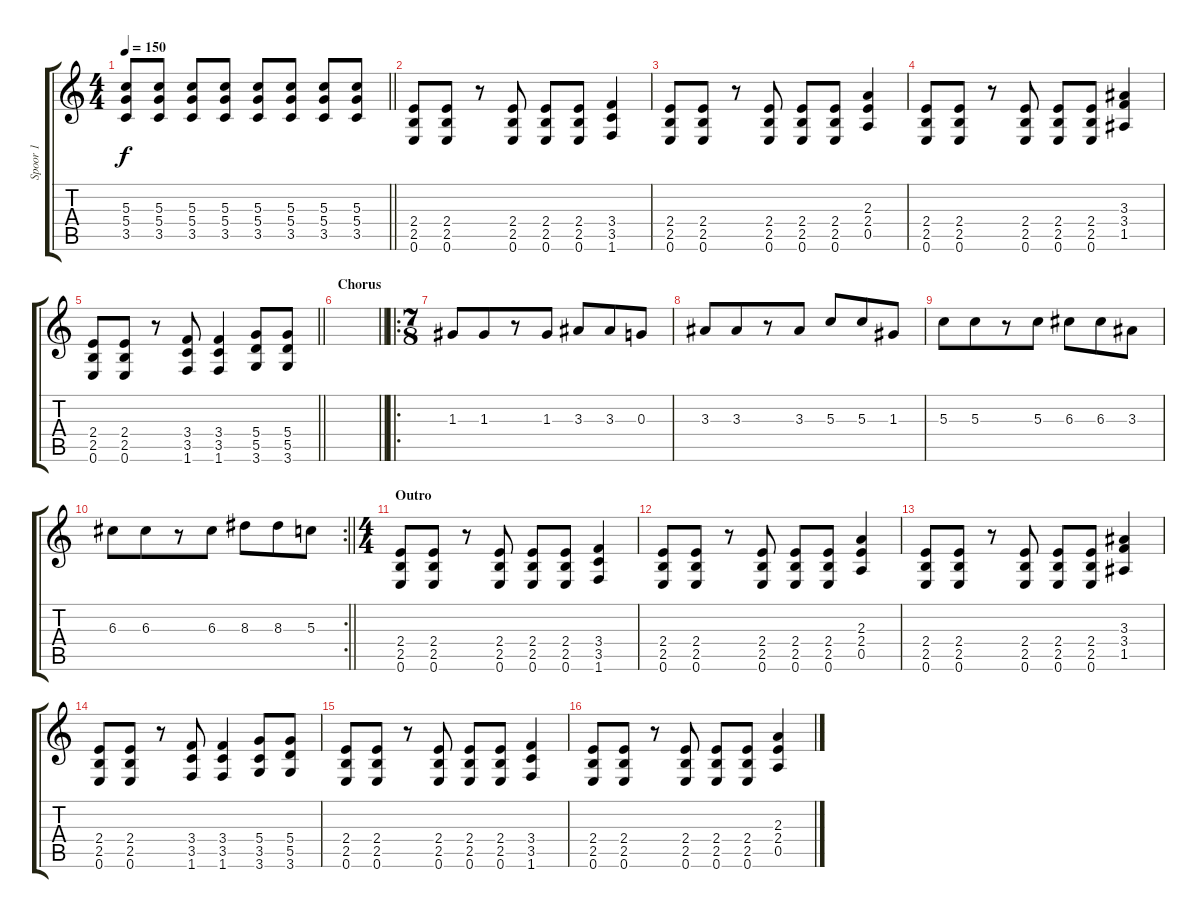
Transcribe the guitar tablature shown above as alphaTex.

\track ("Spoor 1" "Spoor 1") {instrument distortionguitar}
\staff {score tabs}
\tuning (E4 B3 G3 D3 A2 E2) {hide}
\ts (4 4)
\tempo 150
\clef g2
\barLineRight lightlight
\ks c
(5.3 5.4 3.5).8{dy f} (5.3 5.4 3.5).8 (5.3 5.4 3.5).8 (5.3 5.4 3.5).8 (5.3 5.4 3.5).8 (5.3 5.4 3.5).8 (5.3 5.4 3.5).8 (5.3 5.4 3.5).8 |
(2.4 2.5 0.6).8 (2.4 2.5 0.6).8 r.8 (2.4 2.5 0.6).8 (2.4 2.5 0.6).8 (2.4 2.5 0.6).8 (3.4 3.5 1.6).4 |
(2.4 2.5 0.6).8 (2.4 2.5 0.6).8 r.8 (2.4 2.5 0.6).8 (2.4 2.5 0.6).8 (2.4 2.5 0.6).8 (2.3 2.4 0.5).4 |
(2.4 2.5 0.6).8 (2.4 2.5 0.6).8 r.8 (2.4 2.5 0.6).8 (2.4 2.5 0.6).8 (2.4 2.5 0.6).8 (3.3 3.4 1.5).4 |
\barLineRight lightlight
(2.4 2.5 0.6).8 (2.4 2.5 0.6).8 r.8 (3.4 3.5 1.6).8 (3.4 3.5 1.6).4 (5.4 5.5 3.6).8 (5.4 5.5 3.6).8 |
\section ("" "Chorus")
\barLineRight lightlight
|
\ro
\ts (7 8)
1.3.8 1.3.8 r.8 1.3.8 3.3.8 3.3.8 0.3.8 |
3.3.8 3.3.8 r.8 3.3.8 5.3.8 5.3.8 1.3.8 |
5.3.8 5.3.8 r.8 5.3.8 6.3.8 6.3.8 3.3.8 |
\rc 2
\barLineRight lightlight
6.3.8 6.3.8 r.8 6.3.8 8.3.8 8.3.8 5.3.8 |
\ts (4 4)
\section ("" "Outro")
(2.4 2.5 0.6).8 (2.4 2.5 0.6).8 r.8 (2.4 2.5 0.6).8 (2.4 2.5 0.6).8 (2.4 2.5 0.6).8 (3.4 3.5 1.6).4 |
(2.4 2.5 0.6).8 (2.4 2.5 0.6).8 r.8 (2.4 2.5 0.6).8 (2.4 2.5 0.6).8 (2.4 2.5 0.6).8 (2.3 2.4 0.5).4 |
(2.4 2.5 0.6).8 (2.4 2.5 0.6).8 r.8 (2.4 2.5 0.6).8 (2.4 2.5 0.6).8 (2.4 2.5 0.6).8 (3.3 3.4 1.5).4 |
(2.4 2.5 0.6).8 (2.4 2.5 0.6).8 r.8 (3.4 3.5 1.6).8 (3.4 3.5 1.6).4 (5.4 3.5 3.6).8 (5.4 5.5 3.6).8 |
(2.4 2.5 0.6).8 (2.4 2.5 0.6).8 r.8 (2.4 2.5 0.6).8 (2.4 2.5 0.6).8 (2.4 2.5 0.6).8 (3.4 3.5 1.6).4 |
(2.4 2.5 0.6).8 (2.4 2.5 0.6).8 r.8 (2.4 2.5 0.6).8 (2.4 2.5 0.6).8 (2.4 2.5 0.6).8 (2.3 2.4 0.5).4
